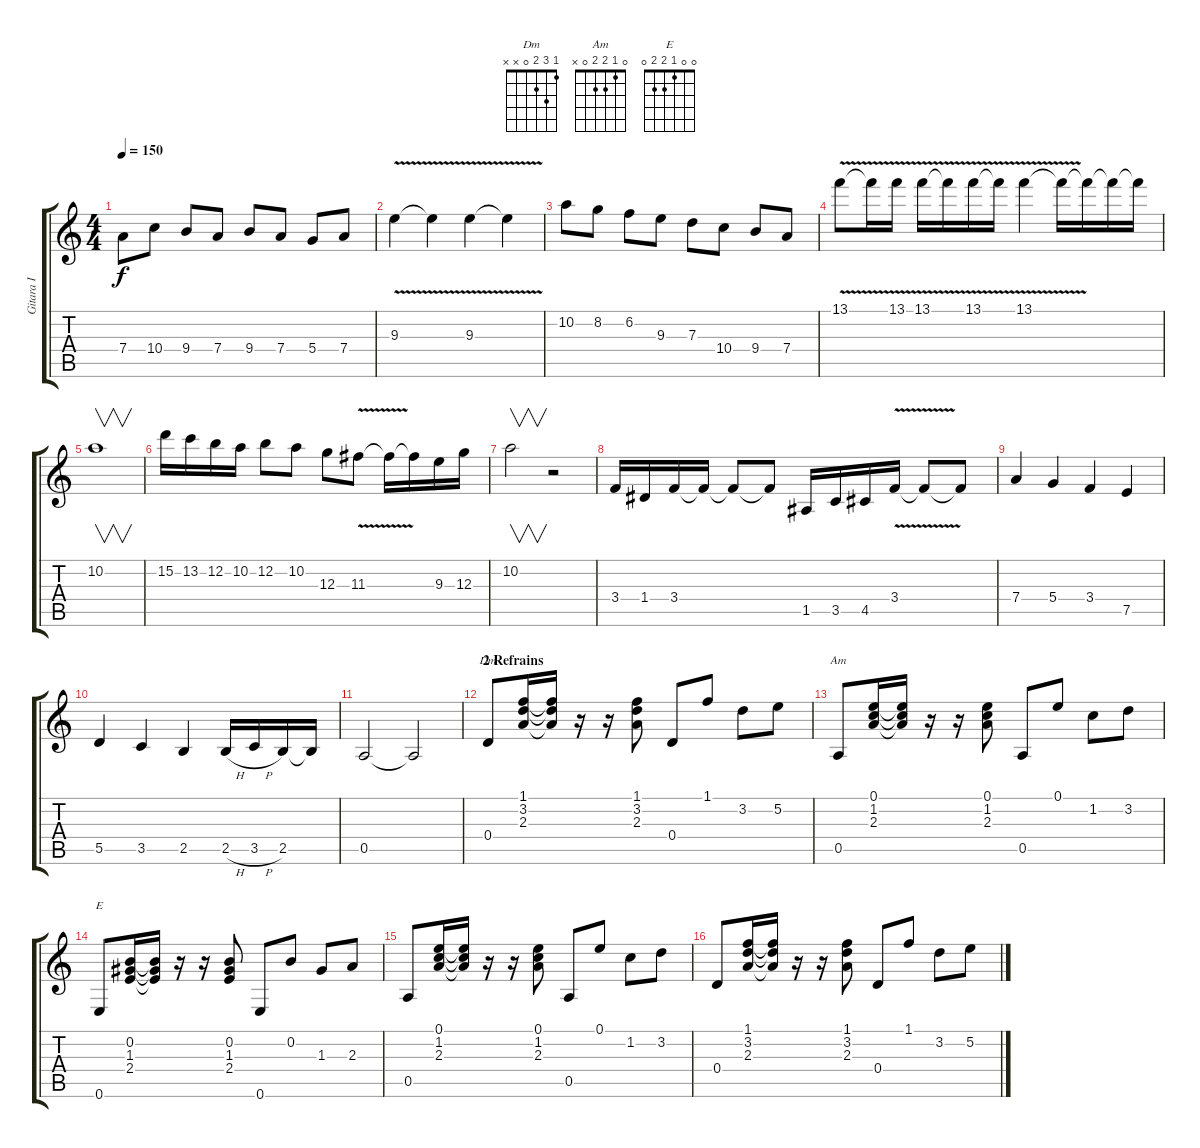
\track ("Gitara I" "Gitara I") {instrument acousticguitarsteel}
\staff {score tabs}
\tuning (E4 B3 G3 D3 A2 E2) {hide}
\chord ("Dm" 1 3 2 0 x x)
\chord ("Am" 0 1 2 2 0 x)
\chord ("E" 0 0 1 2 2 0)
\ts (4 4)
\tempo 150
\clef g2
\ks c
7.4.8{dy f} 10.4.8 9.4.8 7.4.8 9.4.8 7.4.8 5.4.8 7.4.8 |
9.3{v}.4 9.3{t}.4 9.3{v}.4 9.3{t}.4 |
10.2.8 8.2.8 6.2.8 9.3.8 7.3.8 10.4.8 9.4.8 7.4.8 |
13.1{v}.8 13.1{t}.16 13.1{v}.16 13.1{v}.16 13.1{t}.16 13.1{v}.16 13.1{t}.16 13.1{v}.4 13.1{t}.16 13.1{t}.16 13.1{t}.16 13.1{t}.16 |
10.2.1{v} |
15.2.16 13.2.16 12.2.16 10.2.16 12.2.8 10.2.8 12.3.8 11.3{v}.8 11.3{t}.16 11.3{t}.16 9.3.16 12.3.16 |
10.2.2{v} r.2 |
3.4.16 1.4.16 3.4.16 3.4{t}.16 3.4{t}.8 3.4{t}.8 1.5.16 3.5.16 4.5.16 3.4{v}.16 3.4{t}.8 3.4{t}.8 |
7.4.4 5.4.4 3.4.4 7.5.4 |
5.5.4 3.5.4 2.5.4 2.5{h}.16 3.5{h}.16 2.5.16 2.5{t}.16 |
0.5.2 0.5{t}.2 |
\section ("" "2 Refrains")
0.4.8{ch "Dm"} (1.1 3.2 2.3).16 (1.1{t} 3.2{t} 2.3{t}).16 r.16 r.16 (1.1 3.2 2.3).8 0.4.8 1.1.8 3.2.8 5.2.8 |
0.5.8{ch "Am"} (0.1 1.2 2.3).16 (0.1{t} 1.2{t} 2.3{t}).16 r.16 r.16 (0.1 1.2 2.3).8 0.5.8 0.1.8 1.2.8 3.2.8 |
0.6.8{ch "E"} (0.2 1.3 2.4).16 (0.2{t} 1.3{t} 2.4{t}).16 r.16 r.16 (0.2 1.3 2.4).8 0.6.8 0.2.8 1.3.8 2.3.8 |
0.5.8 (0.1 1.2 2.3).16 (0.1{t} 1.2{t} 2.3{t}).16 r.16 r.16 (0.1 1.2 2.3).8 0.5.8 0.1.8 1.2.8 3.2.8 |
0.4.8 (1.1 3.2 2.3).16 (1.1{t} 3.2{t} 2.3{t}).16 r.16 r.16 (1.1 3.2 2.3).8 0.4.8 1.1.8 3.2.8 5.2.8
